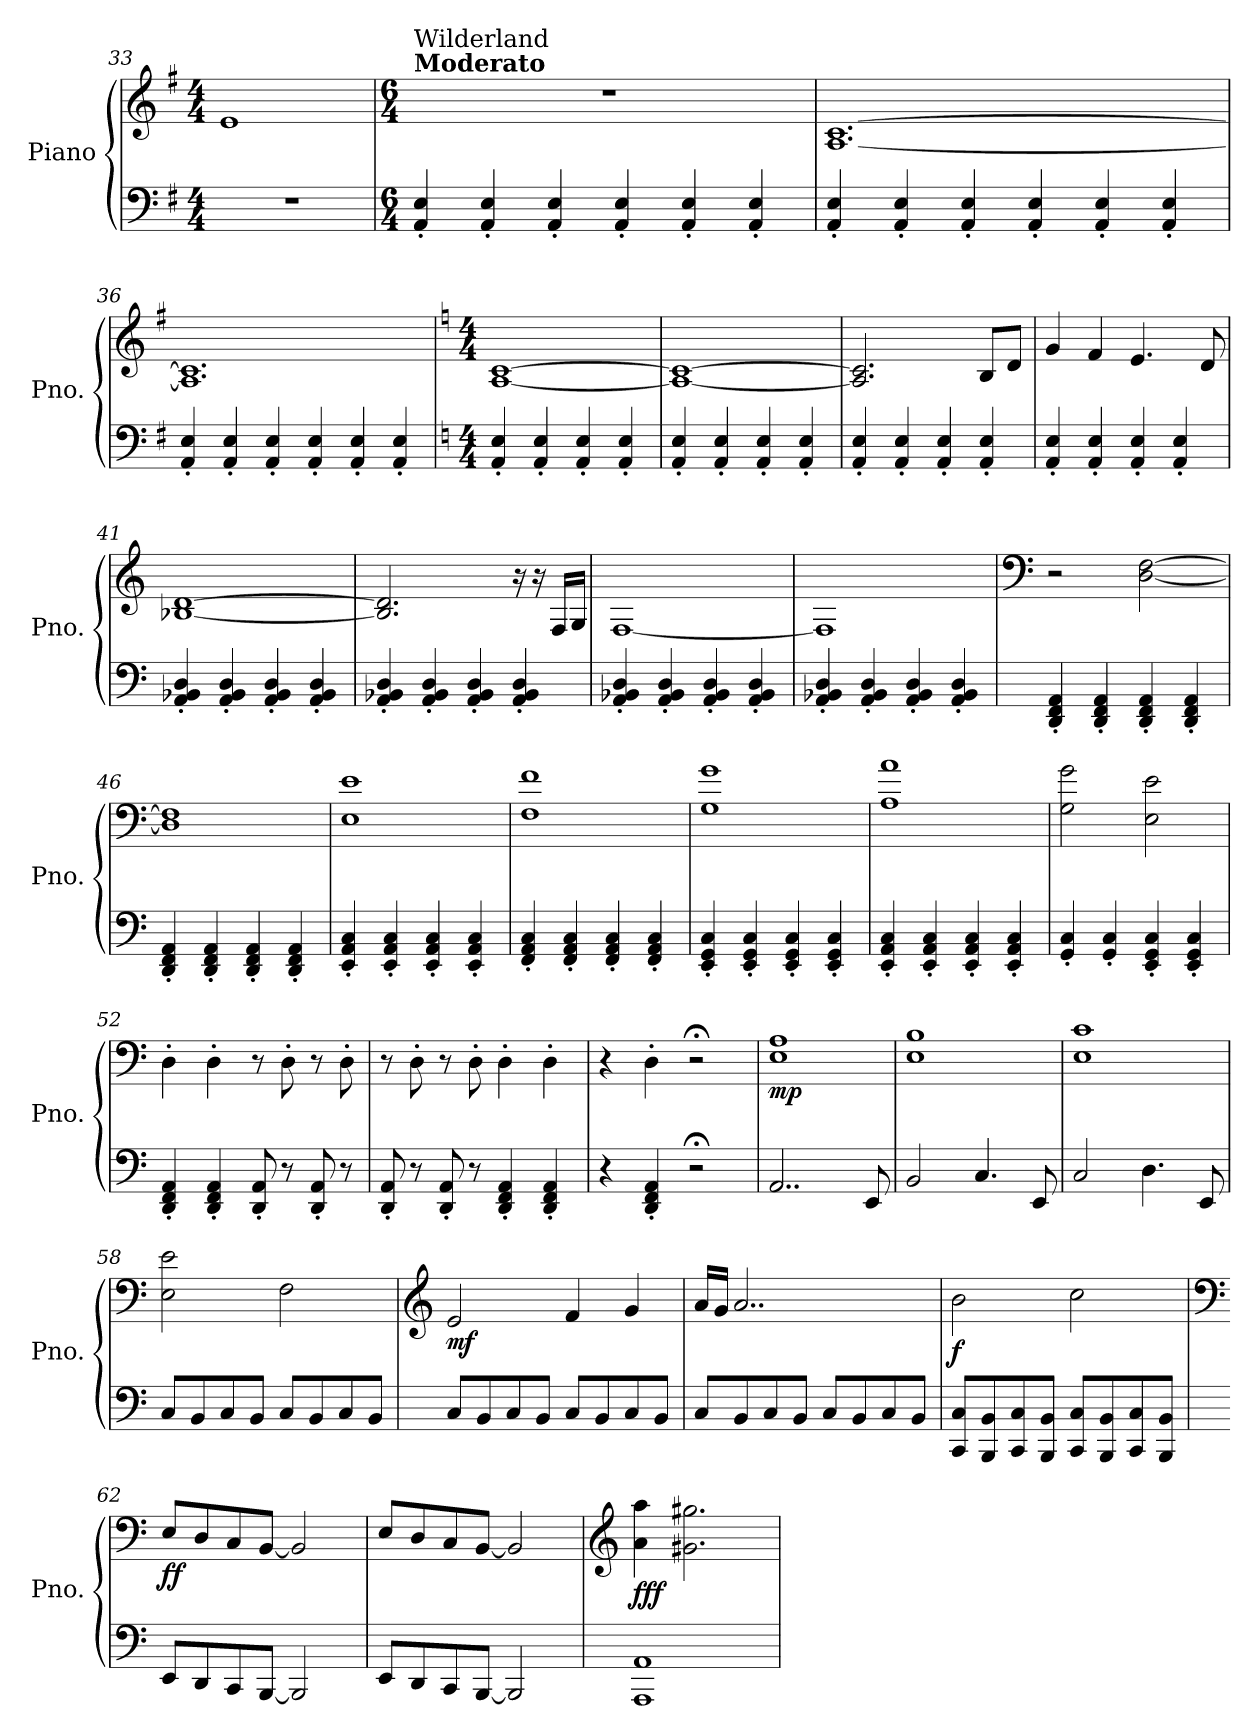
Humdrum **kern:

**kern	**kern	**dynam
*part1	*part1	*part1
*staff2	*staff1	*staff1/2
*I"Piano	*	*
*I'Pno.	*	*
*clefF4	*clefG2	*
*k[f#]	*k[f#]	*
*M4/4	*M4/4	*
=33	=33	=33
1r	1e	.
=34	=34	=34
*M6/4	*M6/4	*
!	!LO:TX:a:B:t=Moderato	!
!	!LO:TX:a:t=Wilderland	!
4AA/' 4E/'	1.r	.
4AA/' 4E/'	.	.
4AA/' 4E/'	.	.
4AA/' 4E/'	.	.
4AA/' 4E/'	.	.
4AA/' 4E/'	.	.
=35	=35	=35
4AA/' 4E/'	[1.A [1.c	.
4AA/' 4E/'	.	.
4AA/' 4E/'	.	.
4AA/' 4E/'	.	.
4AA/' 4E/'	.	.
4AA/' 4E/'	.	.
!!LO:LB:g=z
=36	=36	=36
4AA/' 4E/'	1.A] 1.c]	.
4AA/' 4E/'	.	.
4AA/' 4E/'	.	.
4AA/' 4E/'	.	.
4AA/' 4E/'	.	.
4AA/' 4E/'	.	.
=37	=37	=37
*k[]	*k[]	*
*M4/4	*M4/4	*
4AA/' 4E/'	[1A [1c	.
4AA/' 4E/'	.	.
4AA/' 4E/'	.	.
4AA/' 4E/'	.	.
=38	=38	=38
4AA/' 4E/'	1A_ 1c_	.
4AA/' 4E/'	.	.
4AA/' 4E/'	.	.
4AA/' 4E/'	.	.
=39	=39	=39
4AA/' 4E/'	2.A/] 2.c/]	.
4AA/' 4E/'	.	.
4AA/' 4E/'	.	.
4AA/' 4E/'	8B/L	.
.	8d/J	.
=40	=40	=40
4AA/' 4E/'	4g/	.
4AA/' 4E/'	4f/	.
4AA/' 4E/'	4.e/	.
4AA/' 4E/'	.	.
.	8d/	.
=41	=41	=41
4AA/' 4BB-X/' 4D/'	[1B-X [1d	.
4AA/' 4BB-/' 4D/'	.	.
4AA/' 4BB-/' 4D/'	.	.
4AA/' 4BB-/' 4D/'	.	.
=42	=42	=42
4AA/' 4BB-X/' 4D/'	2.B-/] 2.d/]	.
4AA/' 4BB-/' 4D/'	.	.
4AA/' 4BB-/' 4D/'	.	.
4AA/' 4BB-/' 4D/'	16r	.
.	16r	.
.	16F/LL	.
.	16G/JJ	.
!!LO:LB:g=z
=43	=43	=43
4AA/' 4BB-X/' 4D/'	[1F	.
4AA/' 4BB-/' 4D/'	.	.
4AA/' 4BB-/' 4D/'	.	.
4AA/' 4BB-/' 4D/'	.	.
=44	=44	=44
4AA/' 4BB-X/' 4D/'	1F]	.
4AA/' 4BB-/' 4D/'	.	.
4AA/' 4BB-/' 4D/'	.	.
4AA/' 4BB-/' 4D/'	.	.
=45	=45	=45
*	*clefF4	*
4DD/' 4FF/' 4AA/'	2r	.
4DD/' 4FF/' 4AA/'	.	.
4DD/' 4FF/' 4AA/'	[2D\ [2F\	.
4DD/' 4FF/' 4AA/'	.	.
=46	=46	=46
4DD/' 4FF/' 4AA/'	1D] 1F]	.
4DD/' 4FF/' 4AA/'	.	.
4DD/' 4FF/' 4AA/'	.	.
4DD/' 4FF/' 4AA/'	.	.
=47	=47	=47
4EE/' 4AA/' 4C/'	1E 1e	.
4EE/' 4AA/' 4C/'	.	.
4EE/' 4AA/' 4C/'	.	.
4EE/' 4AA/' 4C/'	.	.
=48	=48	=48
4FF/' 4AA/' 4C/'	1F 1f	.
4FF/' 4AA/' 4C/'	.	.
4FF/' 4AA/' 4C/'	.	.
4FF/' 4AA/' 4C/'	.	.
=49	=49	=49
4EE/' 4GG/' 4C/'	1G 1g	.
4EE/' 4GG/' 4C/'	.	.
4EE/' 4GG/' 4C/'	.	.
4EE/' 4GG/' 4C/'	.	.
!!LO:LB:g=z
=50	=50	=50
4EE/' 4AA/' 4C/'	1A 1a	.
4EE/' 4AA/' 4C/'	.	.
4EE/' 4AA/' 4C/'	.	.
4EE/' 4AA/' 4C/'	.	.
=51	=51	=51
4GG/' 4C/'	2G\ 2g\	.
4GG/' 4C/'	.	.
4EE/' 4GG/' 4C/'	2E\ 2e\	.
4EE/' 4GG/' 4C/'	.	.
=52	=52	=52
4DD/' 4FF/' 4AA/'	4D'\	.
4DD/' 4FF/' 4AA/'	4D'\	.
8DD/' 8AA/'	8r	.
8r	8D'\	.
8DD/' 8AA/'	8r	.
8r	8D'\	.
=53	=53	=53
8DD/' 8AA/'	8r	.
8r	8D'\	.
8DD/' 8AA/'	8r	.
8r	8D'\	.
4DD/' 4FF/' 4AA/'	4D'\	.
4DD/' 4FF/' 4AA/'	4D'\	.
=54	=54	=54
4r	4r	.
4DD/' 4FF/' 4AA/'	4D'\	.
2r;<	2r;<	.
=55	=55	=55
!	!	!LO:DY:b
2..AA/	1E 1A	mp
8EE/	.	.
=56	=56	=56
2BB/	1E 1B	.
4.C/	.	.
8EE/	.	.
=57	=57	=57
2C/	1E 1c	.
4.D\	.	.
8EE/	.	.
!!LO:PB:g=z
=58	=58	=58
8C/L	2E\ 2e\	.
8BB/	.	.
8C/	.	.
8BB/J	.	.
8C/L	2F\	.
8BB/	.	.
8C/	.	.
8BB/J	.	.
=59	=59	=59
*	*clefG2	*
!	!	!LO:DY:b
8C/L	2e/	mf
8BB/	.	.
8C/	.	.
8BB/J	.	.
8C/L	4f/	.
8BB/	.	.
8C/	4g/	.
8BB/J	.	.
=60	=60	=60
8C/L	16a/LL	.
.	16g/JJ	.
8BB/	2..a/	.
8C/	.	.
8BB/J	.	.
8C/L	.	.
8BB/	.	.
8C/	.	.
8BB/J	.	.
=61	=61	=61
!	!	!LO:DY:b
8CC/ 8C/L	2b\	f
8BBB/ 8BB/	.	.
8CC/ 8C/	.	.
8BBB/ 8BB/J	.	.
8CC/ 8C/L	2cc\	.
8BBB/ 8BB/	.	.
8CC/ 8C/	.	.
8BBB/ 8BB/J	.	.
=62	=62	=62
*	*clefF4	*
!	!	!LO:DY:b
8EE/L	8E/L	ff
8DD/	8D/	.
8CC/	8C/	.
[8BBB/J	[8BB/J	.
2BBB/]	2BB/]	.
!!LO:LB:g=z
=63	=63	=63
8EE/L	8E/L	.
8DD/	8D/	.
8CC/	8C/	.
[8BBB/J	[8BB/J	.
2BBB/]	2BB/]	.
=64	=64	=64
*	*clefG2	*
!	!	!LO:DY:b
1AAA 1AA	4a\ 4aa\	fff
.	2.g#X\ 2.gg#X\	.
=	=	=
*-	*-	*-
